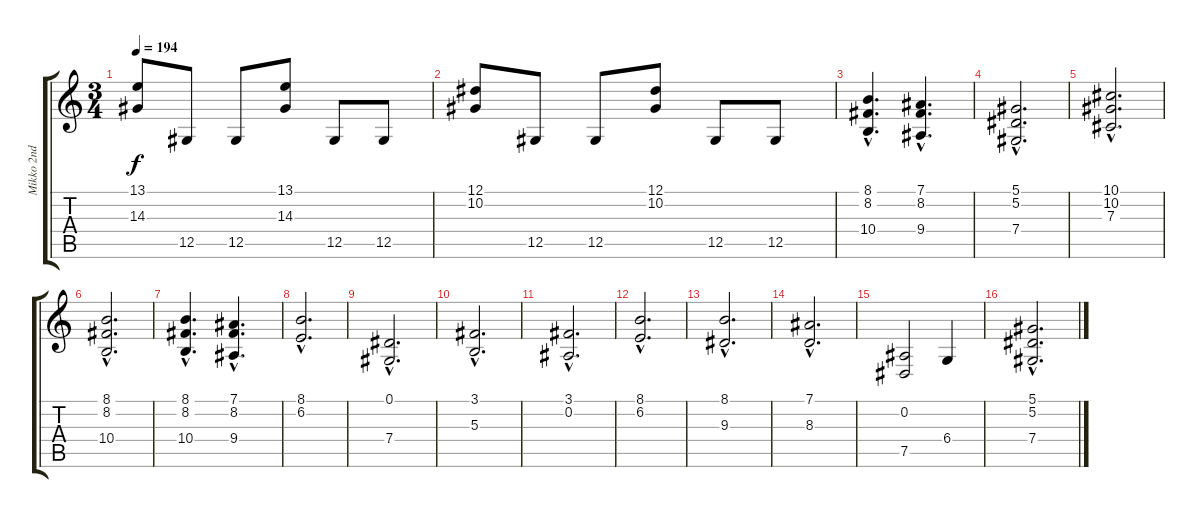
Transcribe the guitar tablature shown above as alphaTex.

\track ("Mikko 2nd Keys" "Mikko 2nd ") {instrument stringensemble1}
\staff {score tabs}
\tuning (Eb4 Bb3 Gb3 Db3 Ab2 Eb2) {hide}
\ts (3 4)
\tempo 194
\clef g2
\ks c
(13.1 14.3).8{dy f} 12.5.8 12.5.8 (13.1 14.3).8 12.5.8 12.5.8 |
(12.1 10.2).8 12.5.8 12.5.8 (12.1 10.2).8 12.5.8 12.5.8 |
(8.1{hac} 8.2{hac} 10.4{hac}).4{d} (7.1{hac} 8.2{hac} 9.4{hac}).4{d} |
(5.1{hac} 5.2{hac} 7.4{hac}).2{d} |
(10.1{hac} 10.2{hac} 7.3{hac}).2{d} |
(8.1{hac} 8.2{hac} 10.4{hac}).2{d} |
(8.1{hac} 8.2{hac} 10.4{hac}).4{d} (7.1{hac} 8.2{hac} 9.4{hac}).4{d} |
(8.1{hac} 6.2{hac}).2{d} |
(0.1{hac} 7.4{hac}).2{d} |
(3.1{hac} 5.3{hac}).2{d} |
(3.1{hac} 0.2{hac}).2{d} |
(8.1{hac} 6.2{hac}).2{d} |
(8.1{hac} 9.3{hac}).2{d} |
(7.1{hac} 8.3{hac}).2{d} |
(0.2 7.5).2 6.4.4 |
(5.1{h hac} 5.2{h hac} 7.4{h hac}).2{d}
